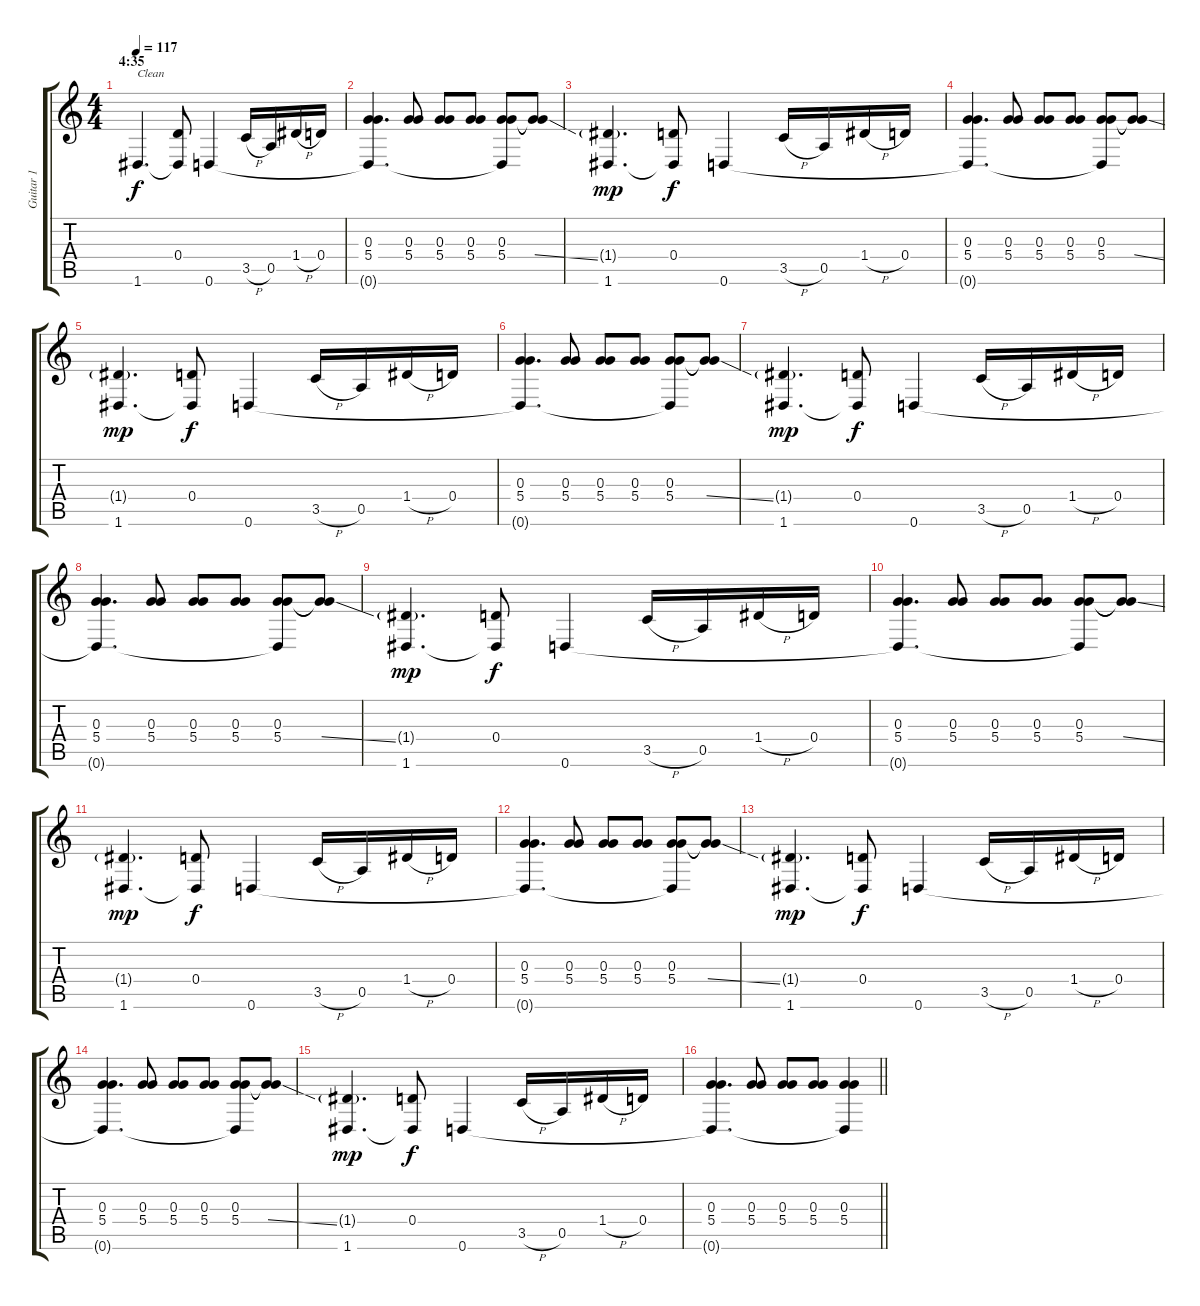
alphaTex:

\track ("Guitar 1" "Guitar 1") {instrument acousticguitarsteel}
\staff {score tabs}
\tuning (E4 B3 G3 D3 A2 D2) {hide}
\ts (4 4)
\section ("" "4:35")
\tempo 117
\clef g2
\ks c
1.6.4{d txt "Clean" dy f volume 13 instrument electricguitarclean} (0.4 1.6{t}).8 0.6.4 3.5{h}.16 0.5.16 1.4{h}.16 0.4.16 |
(0.3 5.4 0.6{t}).4{d} (0.3 5.4).8 (0.3 5.4).8 (0.3 5.4).8 (0.3 5.4 0.6{t}).8 (0.3{t} 5.4{ss t}).8 |
(1.4{g} 1.6).4{d dy mp} (0.4 1.6{t}).8{dy f} 0.6.4 3.5{h}.16 0.5.16 1.4{h}.16 0.4.16 |
(0.3 5.4 0.6{t}).4{d} (0.3 5.4).8 (0.3 5.4).8 (0.3 5.4).8 (0.3 5.4 0.6{t}).8 (0.3{t} 5.4{ss t}).8 |
(1.4{g} 1.6).4{d dy mp} (0.4 1.6{t}).8{dy f} 0.6.4 3.5{h}.16 0.5.16 1.4{h}.16 0.4.16 |
(0.3 5.4 0.6{t}).4{d} (0.3 5.4).8 (0.3 5.4).8 (0.3 5.4).8 (0.3 5.4 0.6{t}).8 (0.3{t} 5.4{ss t}).8 |
(1.4{g} 1.6).4{d dy mp} (0.4 1.6{t}).8{dy f} 0.6.4 3.5{h}.16 0.5.16 1.4{h}.16 0.4.16 |
(0.3 5.4 0.6{t}).4{d} (0.3 5.4).8 (0.3 5.4).8 (0.3 5.4).8 (0.3 5.4 0.6{t}).8 (0.3{t} 5.4{ss t}).8 |
(1.4{g} 1.6).4{d dy mp} (0.4 1.6{t}).8{dy f} 0.6.4 3.5{h}.16 0.5.16 1.4{h}.16 0.4.16 |
(0.3 5.4 0.6{t}).4{d} (0.3 5.4).8 (0.3 5.4).8 (0.3 5.4).8 (0.3 5.4 0.6{t}).8 (0.3{t} 5.4{ss t}).8 |
(1.4{g} 1.6).4{d dy mp} (0.4 1.6{t}).8{dy f} 0.6.4 3.5{h}.16 0.5.16 1.4{h}.16 0.4.16 |
(0.3 5.4 0.6{t}).4{d} (0.3 5.4).8 (0.3 5.4).8 (0.3 5.4).8 (0.3 5.4 0.6{t}).8 (0.3{t} 5.4{ss t}).8 |
(1.4{g} 1.6).4{d dy mp} (0.4 1.6{t}).8{dy f} 0.6.4 3.5{h}.16 0.5.16 1.4{h}.16 0.4.16 |
(0.3 5.4 0.6{t}).4{d} (0.3 5.4).8 (0.3 5.4).8 (0.3 5.4).8 (0.3 5.4 0.6{t}).8 (0.3{t} 5.4{ss t}).8 |
(1.4{g} 1.6).4{d dy mp} (0.4 1.6{t}).8{dy f} 0.6.4 3.5{h}.16 0.5.16 1.4{h}.16 0.4.16 |
\barLineRight lightlight
(0.3 5.4 0.6{t}).4{d} (0.3 5.4).8 (0.3 5.4).8 (0.3 5.4).8 (0.3 5.4 0.6{t}).4
